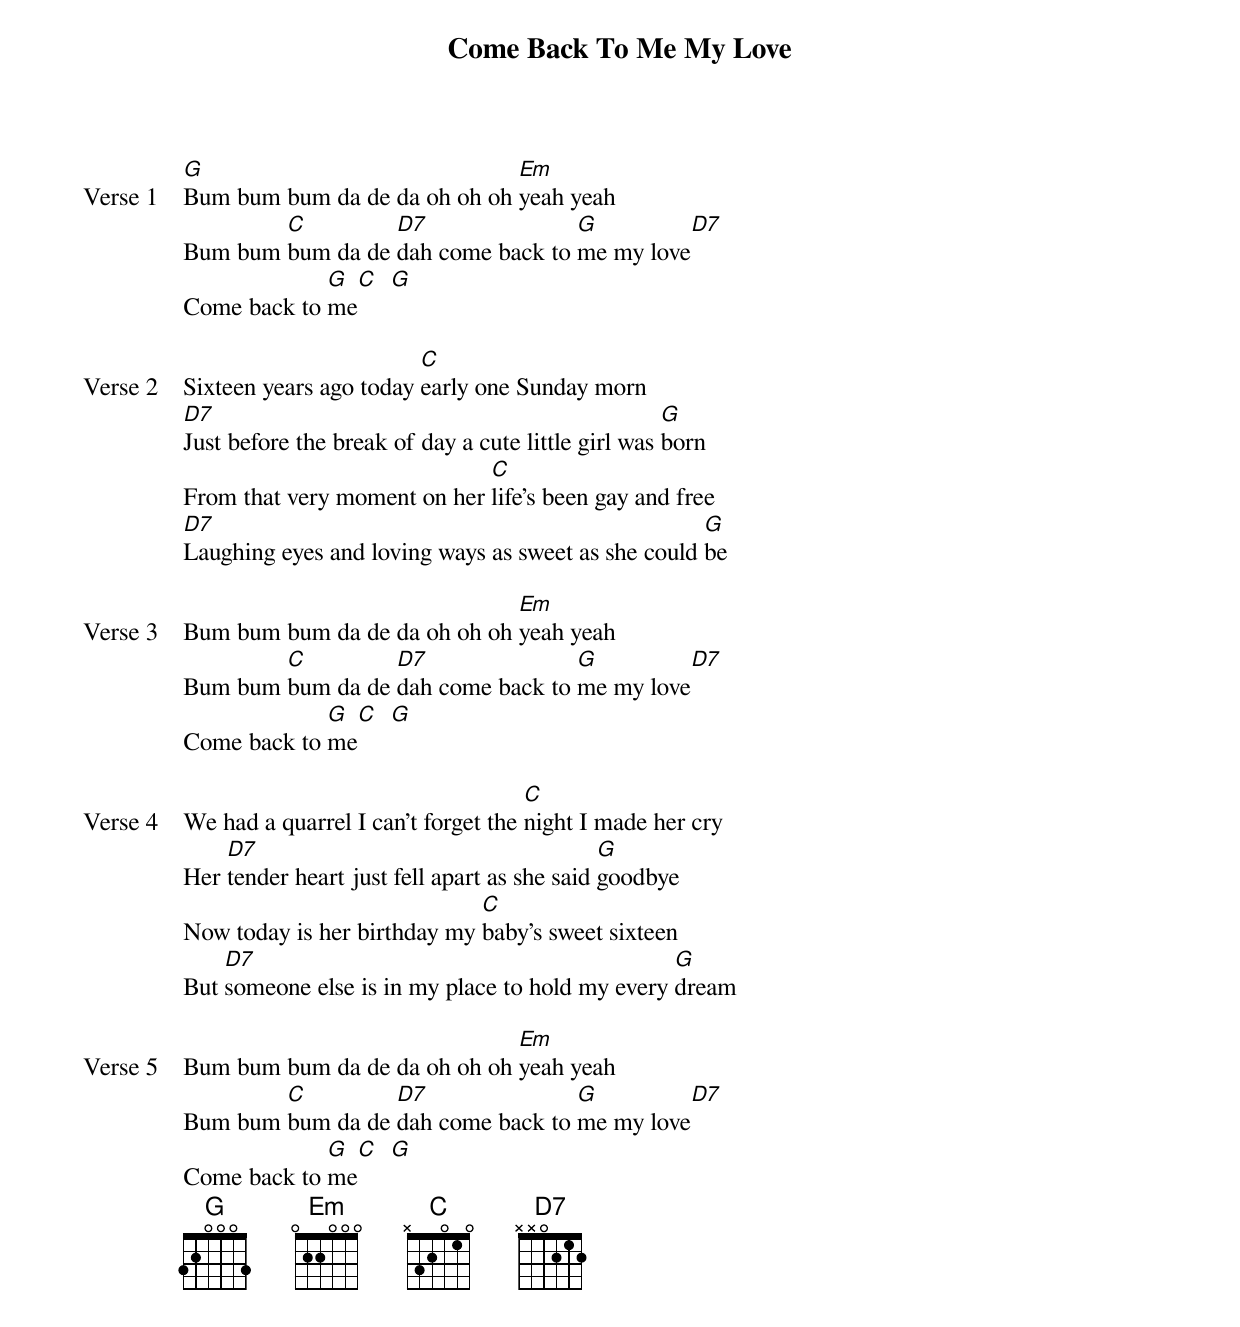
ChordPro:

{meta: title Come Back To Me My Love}
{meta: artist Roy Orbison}
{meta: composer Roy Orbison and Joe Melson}
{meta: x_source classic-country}
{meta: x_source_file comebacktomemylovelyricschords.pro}
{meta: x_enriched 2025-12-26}

{start_of_verse: Verse 1}
[G]Bum bum bum da de da oh oh oh [Em]yeah yeah
Bum bum [C]bum da de [D7]dah come back to [G]me my love[D7]
Come back to [G]me[C]  [G]
{end_of_verse}

{start_of_verse: Verse 2}
Sixteen years ago today [C]early one Sunday morn
[D7]Just before the break of day a cute little girl was [G]born
From that very moment on her [C]life's been gay and free
[D7]Laughing eyes and loving ways as sweet as she could [G]be
{end_of_verse}

{start_of_verse: Verse 3}
Bum bum bum da de da oh oh oh [Em]yeah yeah
Bum bum [C]bum da de [D7]dah come back to [G]me my love[D7]
Come back to [G]me[C]  [G]
{end_of_verse}

{start_of_verse: Verse 4}
We had a quarrel I can't forget the [C]night I made her cry
Her [D7]tender heart just fell apart as she said [G]goodbye
Now today is her birthday my [C]baby's sweet sixteen
But [D7]someone else is in my place to hold my every [G]dream
{end_of_verse}

{start_of_verse: Verse 5}
Bum bum bum da de da oh oh oh [Em]yeah yeah
Bum bum [C]bum da de [D7]dah come back to [G]me my love[D7]
Come back to [G]me[C]  [G]
{end_of_verse}
